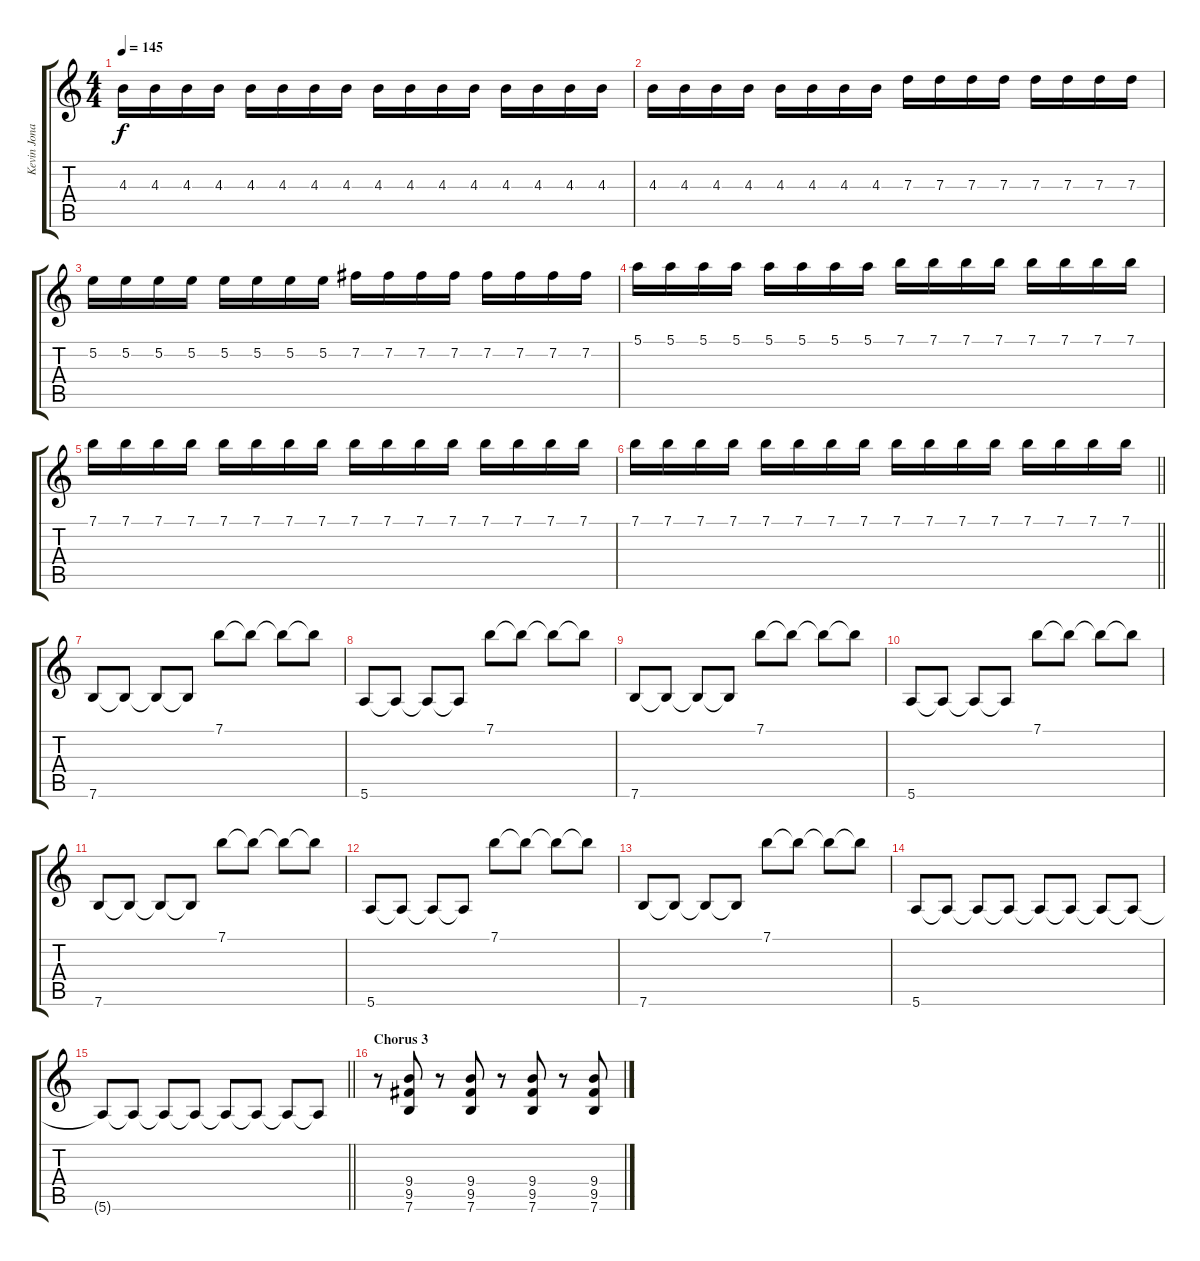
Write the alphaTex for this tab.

\track ("Kevin Jonas" "Kevin Jona") {instrument distortionguitar}
\staff {score tabs}
\tuning (E4 B3 G3 D3 A2 E2) {hide}
\ts (4 4)
\tempo 145
\clef g2
\ks c
4.3.16{dy f} 4.3.16 4.3.16 4.3.16 4.3.16 4.3.16 4.3.16 4.3.16 4.3.16 4.3.16 4.3.16 4.3.16 4.3.16 4.3.16 4.3.16 4.3.16 |
4.3.16 4.3.16 4.3.16 4.3.16 4.3.16 4.3.16 4.3.16 4.3.16 7.3.16 7.3.16 7.3.16 7.3.16 7.3.16 7.3.16 7.3.16 7.3.16 |
5.2.16 5.2.16 5.2.16 5.2.16 5.2.16 5.2.16 5.2.16 5.2.16 7.2.16 7.2.16 7.2.16 7.2.16 7.2.16 7.2.16 7.2.16 7.2.16 |
5.1.16 5.1.16 5.1.16 5.1.16 5.1.16 5.1.16 5.1.16 5.1.16 7.1.16 7.1.16 7.1.16 7.1.16 7.1.16 7.1.16 7.1.16 7.1.16 |
7.1.16 7.1.16 7.1.16 7.1.16 7.1.16 7.1.16 7.1.16 7.1.16 7.1.16 7.1.16 7.1.16 7.1.16 7.1.16 7.1.16 7.1.16 7.1.16 |
\barLineRight lightlight
7.1.16 7.1.16 7.1.16 7.1.16 7.1.16 7.1.16 7.1.16 7.1.16 7.1.16 7.1.16 7.1.16 7.1.16 7.1.16 7.1.16 7.1.16 7.1.16 |
7.6.8 7.6{t}.8 7.6{t}.8 7.6{t}.8 7.1.8 7.1{t}.8 7.1{t}.8 7.1{t}.8 |
5.6.8 5.6{t}.8 5.6{t}.8 5.6{t}.8 7.1.8 7.1{t}.8 7.1{t}.8 7.1{t}.8 |
7.6.8 7.6{t}.8 7.6{t}.8 7.6{t}.8 7.1.8 7.1{t}.8 7.1{t}.8 7.1{t}.8 |
5.6.8 5.6{t}.8 5.6{t}.8 5.6{t}.8 7.1.8 7.1{t}.8 7.1{t}.8 7.1{t}.8 |
7.6.8 7.6{t}.8 7.6{t}.8 7.6{t}.8 7.1.8 7.1{t}.8 7.1{t}.8 7.1{t}.8 |
5.6.8 5.6{t}.8 5.6{t}.8 5.6{t}.8 7.1.8 7.1{t}.8 7.1{t}.8 7.1{t}.8 |
7.6.8 7.6{t}.8 7.6{t}.8 7.6{t}.8 7.1.8 7.1{t}.8 7.1{t}.8 7.1{t}.8 |
5.6.8 5.6{t}.8 5.6{t}.8 5.6{t}.8 5.6{t}.8 5.6{t}.8 5.6{t}.8 5.6{t}.8 |
\barLineRight lightlight
5.6{t}.8 5.6{t}.8 5.6{t}.8 5.6{t}.8 5.6{t}.8 5.6{t}.8 5.6{t}.8 5.6{t}.8 |
\section ("" "Chorus 3")
r.8 (9.4 9.5 7.6).8 r.8 (9.4 9.5 7.6).8 r.8 (9.4 9.5 7.6).8 r.8 (9.4 9.5 7.6).8
